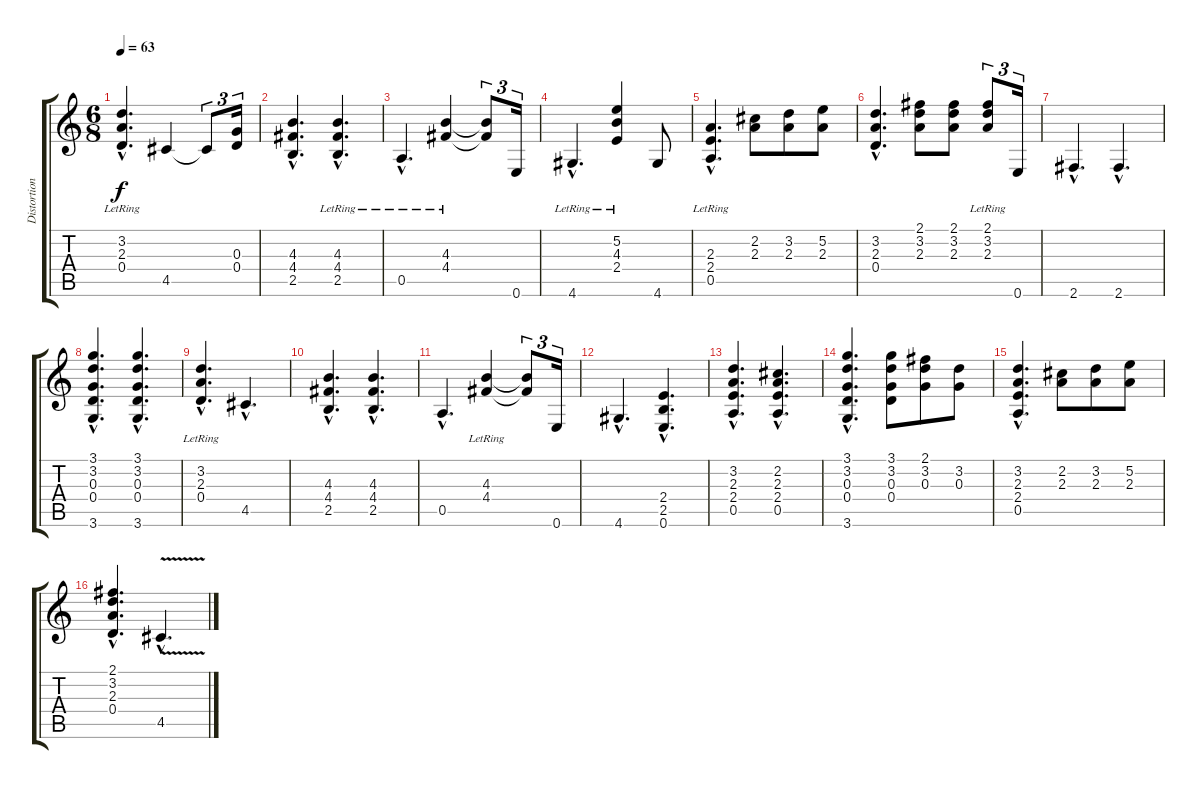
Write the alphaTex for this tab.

\track ("Distortion Guitar" "Distortion") {instrument distortionguitar}
\staff {score tabs}
\tuning (E4 B3 G3 D3 A2 E2) {hide}
\ts (6 8)
\tempo 63
\clef g2
\ks c
(3.2{hac lr} 2.3{hac lr} 0.4{hac lr}).4{d dy f} 4.5.4 4.5{t}.8{tu (3 2)} (0.3 0.4).16{tu (3 2)} |
(4.3{hac} 4.4{hac} 2.5{hac}).4{d} (4.3{hac lr} 4.4{hac lr} 2.5{hac lr}).4{d} |
0.5{hac lr}.4{d} (4.3{lr} 4.4{lr}).4 (4.3{t} 4.4{t}).8{tu (3 2)} 0.6.16{tu (3 2)} |
4.6{hac lr}.4{d} (5.2{lr} 4.3{lr} 2.4{lr}).4 4.6.8 |
(2.3{hac lr} 2.4{hac lr} 0.5{hac lr}).4{d} (2.2 2.3).8 (3.2 2.3).8 (5.2 2.3).8 |
(3.2{hac} 2.3{hac} 0.4{hac}).4{d} (2.1 3.2 2.3).8 (2.1 3.2 2.3).8 (2.1{lr} 3.2{lr} 2.3{lr}).8{tu (3 2)} 0.6.16{tu (3 2)} |
2.6{hac}.4{d} 2.6{hac}.4{d} |
(3.1{hac} 3.2{hac} 0.3{hac} 0.4{hac} 3.6{hac}).4{d} (3.1{hac} 3.2{hac} 0.3{hac} 0.4{hac} 3.6{hac}).4{d} |
(3.2{hac lr} 2.3{hac lr} 0.4{hac lr}).4{d} 4.5{hac}.4{d} |
(4.3{hac} 4.4{hac} 2.5{hac}).4{d} (4.3{hac} 4.4{hac} 2.5{hac}).4{d} |
0.5{hac}.4{d} (4.3{lr} 4.4{lr}).4 (4.3{t} 4.4{t}).8{tu (3 2)} 0.6.16{tu (3 2)} |
4.6{hac}.4{d} (2.4{hac} 2.5{hac} 0.6{hac}).4{d} |
(3.2{hac} 2.3{hac} 2.4{hac} 0.5{hac}).4{d} (2.2{hac} 2.3{hac} 2.4{hac} 0.5{hac}).4{d} |
(3.1{hac} 3.2{hac} 0.3{hac} 0.4{hac} 3.6{hac}).4{d} (3.1 3.2 0.3 0.4).8 (2.1 3.2 0.3).8 (3.2 0.3).8 |
(3.2{hac} 2.3{hac} 2.4{hac} 0.5{hac}).4{d} (2.2 2.3).8 (3.2 2.3).8 (5.2 2.3).8 |
(2.1{hac} 3.2{hac} 2.3{hac} 0.4{hac}).4{d} 4.5{v hac}.4{d}
